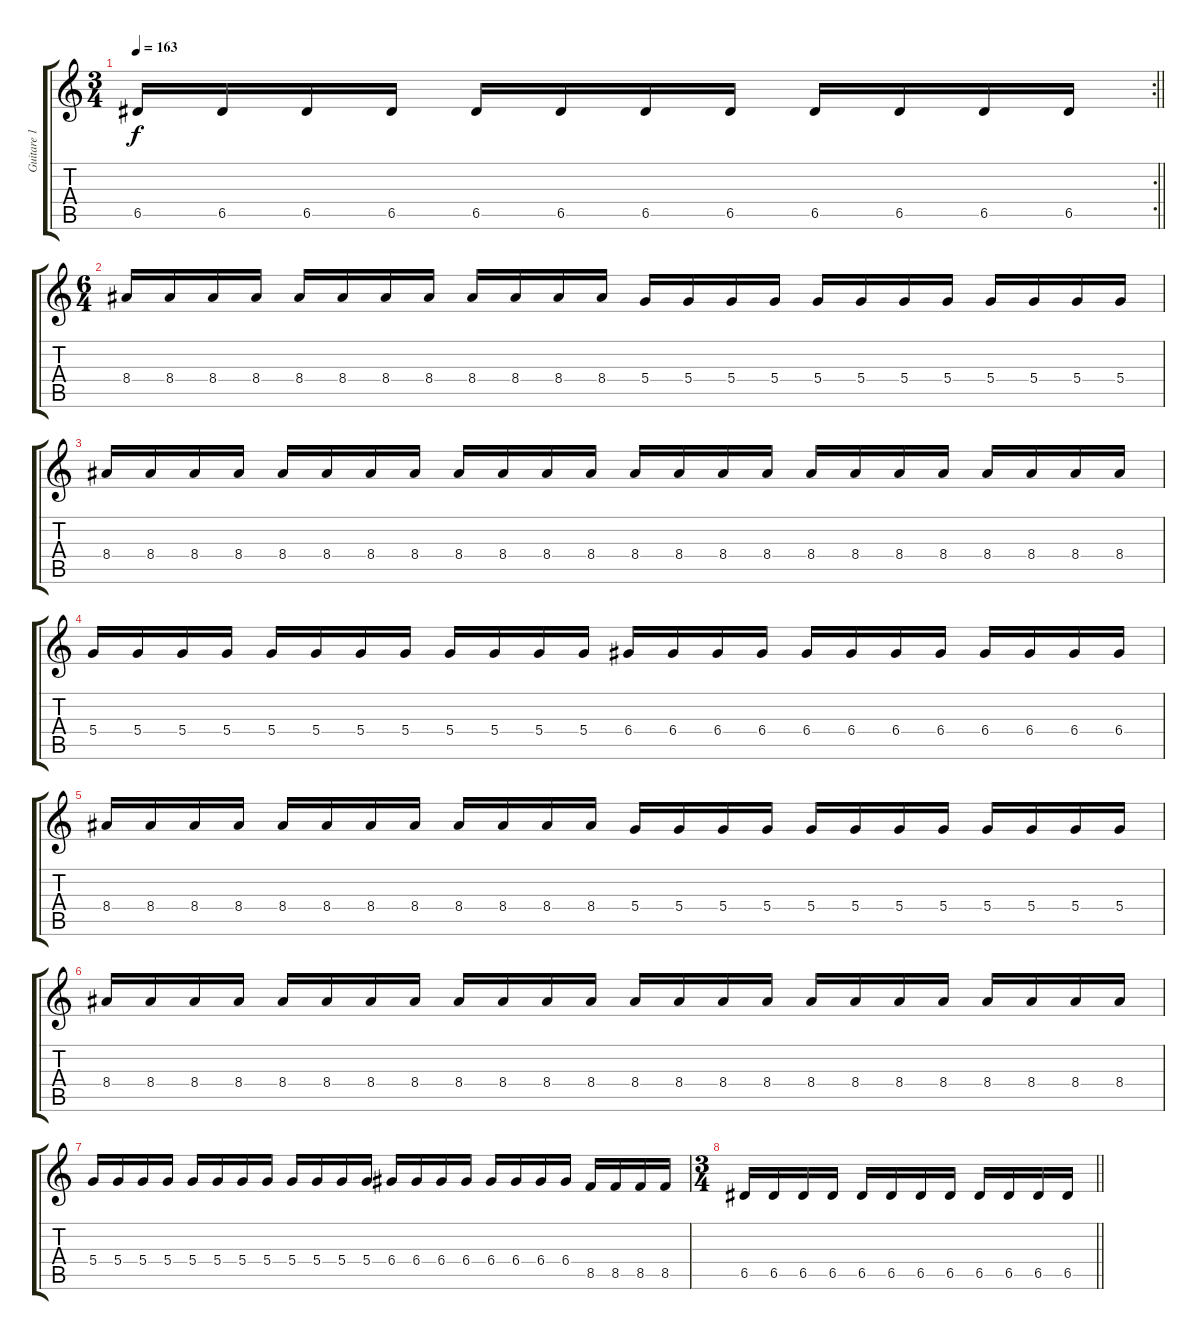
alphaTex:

\track ("Guitare 1" "Guitare 1") {instrument overdrivenguitar}
\staff {score tabs}
\tuning (E4 B3 G3 D3 A2 E2) {hide}
\rc 2
\ts (3 4)
\tempo 163
\clef g2
\barLineRight lightlight
\ks c
6.5.16{dy f} 6.5.16 6.5.16 6.5.16 6.5.16 6.5.16 6.5.16 6.5.16 6.5.16 6.5.16 6.5.16 6.5.16 |
\ts (6 4)
\section ("" "")
8.4.16 8.4.16 8.4.16 8.4.16 8.4.16 8.4.16 8.4.16 8.4.16 8.4.16 8.4.16 8.4.16 8.4.16 5.4.16 5.4.16 5.4.16 5.4.16 5.4.16 5.4.16 5.4.16 5.4.16 5.4.16 5.4.16 5.4.16 5.4.16 |
8.4.16 8.4.16 8.4.16 8.4.16 8.4.16 8.4.16 8.4.16 8.4.16 8.4.16 8.4.16 8.4.16 8.4.16 8.4.16 8.4.16 8.4.16 8.4.16 8.4.16 8.4.16 8.4.16 8.4.16 8.4.16 8.4.16 8.4.16 8.4.16 |
5.4.16 5.4.16 5.4.16 5.4.16 5.4.16 5.4.16 5.4.16 5.4.16 5.4.16 5.4.16 5.4.16 5.4.16 6.4.16 6.4.16 6.4.16 6.4.16 6.4.16 6.4.16 6.4.16 6.4.16 6.4.16 6.4.16 6.4.16 6.4.16 |
8.4.16 8.4.16 8.4.16 8.4.16 8.4.16 8.4.16 8.4.16 8.4.16 8.4.16 8.4.16 8.4.16 8.4.16 5.4.16 5.4.16 5.4.16 5.4.16 5.4.16 5.4.16 5.4.16 5.4.16 5.4.16 5.4.16 5.4.16 5.4.16 |
8.4.16 8.4.16 8.4.16 8.4.16 8.4.16 8.4.16 8.4.16 8.4.16 8.4.16 8.4.16 8.4.16 8.4.16 8.4.16 8.4.16 8.4.16 8.4.16 8.4.16 8.4.16 8.4.16 8.4.16 8.4.16 8.4.16 8.4.16 8.4.16 |
5.4.16 5.4.16 5.4.16 5.4.16 5.4.16 5.4.16 5.4.16 5.4.16 5.4.16 5.4.16 5.4.16 5.4.16 6.4.16 6.4.16 6.4.16 6.4.16 6.4.16 6.4.16 6.4.16 6.4.16 8.5.16 8.5.16 8.5.16 8.5.16 |
\ts (3 4)
\barLineRight lightlight
6.5.16 6.5.16 6.5.16 6.5.16 6.5.16 6.5.16 6.5.16 6.5.16 6.5.16 6.5.16 6.5.16 6.5.16
